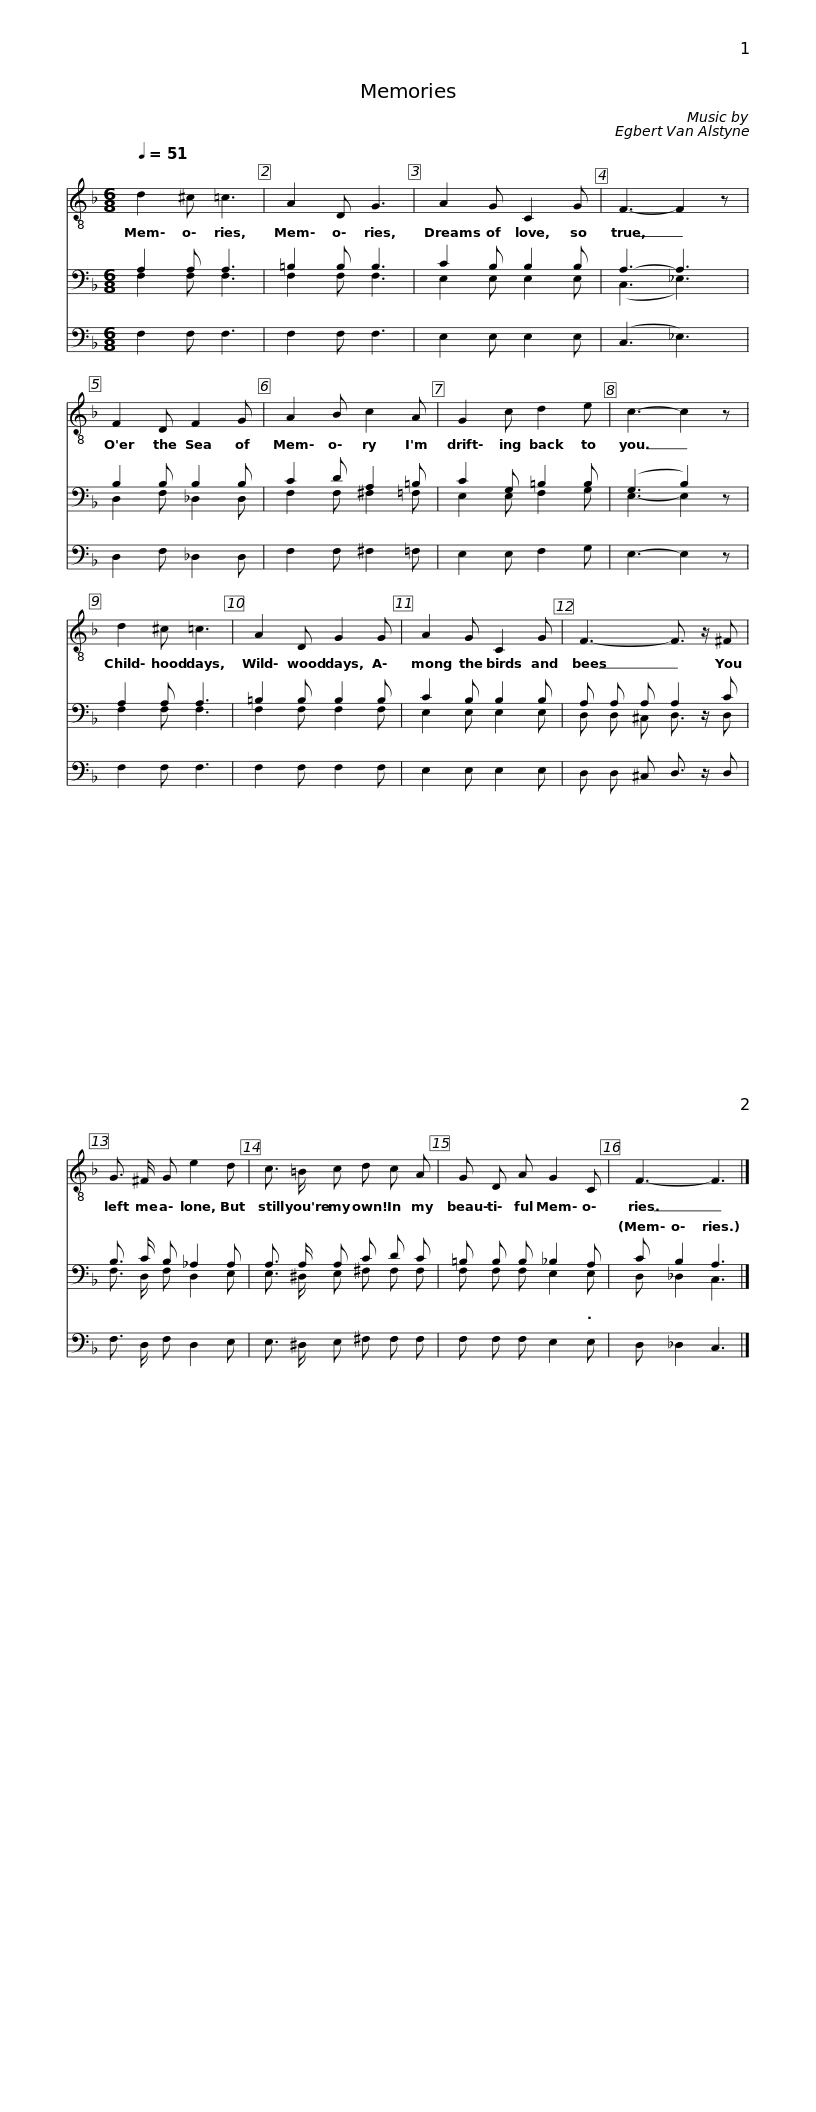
X:1
%%score 1 ( 2 3 ) 4
L:1/8
Q:1/4=51
M:6/8
I:linebreak $
K:F
V:1 treble-8
V:2 bass
V:3 bass
V:4 bass
V:1
 d2 ^c =c3 | A2 D G3 | A2 G C2 G | F3- F2 z |$ F2 D F2 G | %5
 A2 B c2 A | G2 c d2 e | c3- c2 z |$ d2 ^c =c3 | A2 D G2 G | %10
 A2 G C2 G | F3- F3/2 z/ ^F |$ G3/2 ^F/ G e2 d | c3/2 =B/ c d c A | G D A G2 C | %15
 F3- F3 |] %16
V:2
 A,2 A, A,3 | =B,2 B, B,3 | C2 B, B,2 B, | A,3- A,3 |$ B,2 B, B,2 B, | %5
 C2 D A,2 =B, | C2 G, =B,2 B, | (G,3 B,2) z |$ A,2 A, A,3 | =B,2 B, B,2 B, | %10
 C2 B, B,2 B, | A, A, A, A,2 C |$ B,3/2 C/ B, _A,2 A, | A,3/2 A,/ A, C D C | =B, B, B, _B,2 A, | %15
 C B,2 A,3 |] %16
V:3
 F,2 F, F,3 | F,2 F, F,3 | E,2 E, E,2 E, | (C,3 _E,3) |$ D,2 F, _D,2 D, | %5
 F,2 F, ^F,2 =F, | E,2 E, F,2 G, | E,3- E,2 z |$ F,2 F, F,3 | F,2 F, F,2 F, | %10
 E,2 E, E,2 E, | D, D, ^C, D,3/2 z/ D, |$ F,3/2 D,/ F, D,2 E, | E,3/2 ^D,/ E, ^F, F, F, | F, F, F, E,2 E, | %15
 D, _D,2 C,3 |] %16
V:4
 F,2 F, F,3 | F,2 F, F,3 | E,2 E, E,2 E, | (C,3 _E,3) |$ D,2 F, _D,2 D, | %5
 F,2 F, ^F,2 =F, | E,2 E, F,2 G, | E,3- E,2 z |$ F,2 F, F,3 | F,2 F, F,2 F, | %10
 E,2 E, E,2 E, | D, D, ^C, D,3/2 z/ D, |$ F,3/2 D,/ F, D,2 E, | E,3/2 ^D,/ E, ^F, F, F, | F, F, F, E,2 E, | %15
 D, _D,2 C,3 |] %16
